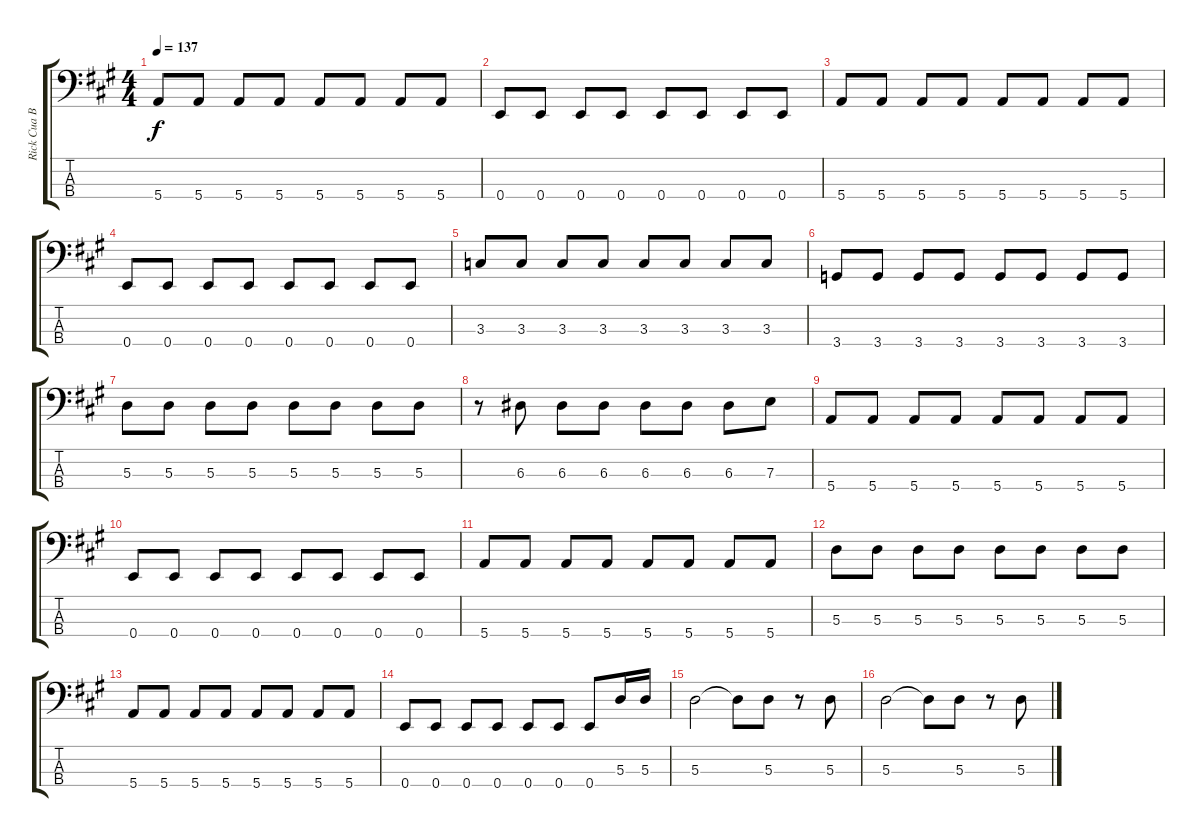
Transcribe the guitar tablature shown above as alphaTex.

\track ("Rick Cua Bass" "Rick Cua B") {instrument electricbassfinger}
\staff {score tabs}
\tuning (G2 D2 A1 E1) {hide}
\ts (4 4)
\tempo 137
\clef f4
\ks a
5.4.8{dy f} 5.4.8 5.4.8 5.4.8 5.4.8 5.4.8 5.4.8 5.4.8 |
0.4.8 0.4.8 0.4.8 0.4.8 0.4.8 0.4.8 0.4.8 0.4.8 |
5.4.8 5.4.8 5.4.8 5.4.8 5.4.8 5.4.8 5.4.8 5.4.8 |
0.4.8 0.4.8 0.4.8 0.4.8 0.4.8 0.4.8 0.4.8 0.4.8 |
3.3.8 3.3.8 3.3.8 3.3.8 3.3.8 3.3.8 3.3.8 3.3.8 |
3.4.8 3.4.8 3.4.8 3.4.8 3.4.8 3.4.8 3.4.8 3.4.8 |
5.3.8 5.3.8 5.3.8 5.3.8 5.3.8 5.3.8 5.3.8 5.3.8 |
r.8 6.3.8 6.3.8 6.3.8 6.3.8 6.3.8 6.3.8 7.3.8 |
5.4.8 5.4.8 5.4.8 5.4.8 5.4.8 5.4.8 5.4.8 5.4.8 |
0.4.8 0.4.8 0.4.8 0.4.8 0.4.8 0.4.8 0.4.8 0.4.8 |
5.4.8 5.4.8 5.4.8 5.4.8 5.4.8 5.4.8 5.4.8 5.4.8 |
5.3.8 5.3.8 5.3.8 5.3.8 5.3.8 5.3.8 5.3.8 5.3.8 |
5.4.8 5.4.8 5.4.8 5.4.8 5.4.8 5.4.8 5.4.8 5.4.8 |
0.4.8 0.4.8 0.4.8 0.4.8 0.4.8 0.4.8 0.4.8 5.3.16 5.3.16 |
5.3.2 5.3{t}.8 5.3.8 r.8 5.3.8 |
5.3.2 5.3{t}.8 5.3.8 r.8 5.3.8
